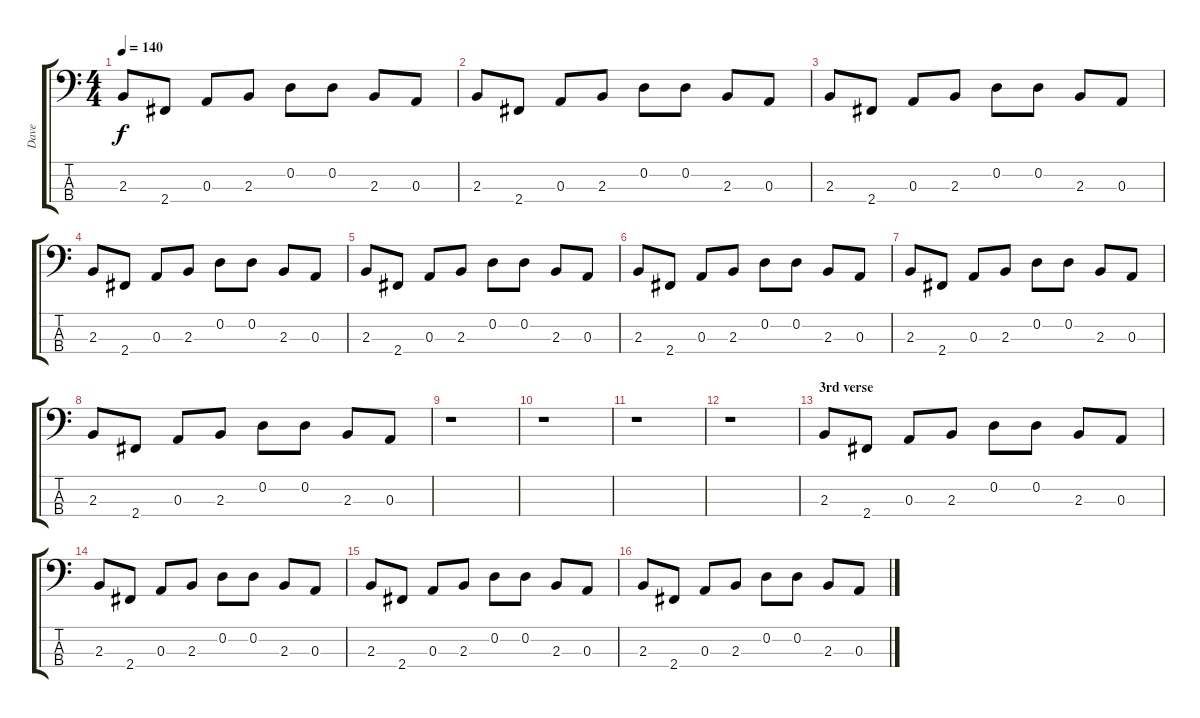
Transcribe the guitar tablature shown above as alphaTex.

\track ("Dave" "Dave") {instrument electricbassfinger}
\staff {score tabs}
\tuning (G2 D2 A1 E1) {hide}
\ts (4 4)
\tempo 140
\clef f4
\ks c
2.3.8{dy f} 2.4.8 0.3.8 2.3.8 0.2.8 0.2.8 2.3.8 0.3.8 |
2.3.8 2.4.8 0.3.8 2.3.8 0.2.8 0.2.8 2.3.8 0.3.8 |
2.3.8 2.4.8 0.3.8 2.3.8 0.2.8 0.2.8 2.3.8 0.3.8 |
2.3.8 2.4.8 0.3.8 2.3.8 0.2.8 0.2.8 2.3.8 0.3.8 |
2.3.8 2.4.8 0.3.8 2.3.8 0.2.8 0.2.8 2.3.8 0.3.8 |
2.3.8 2.4.8 0.3.8 2.3.8 0.2.8 0.2.8 2.3.8 0.3.8 |
2.3.8 2.4.8 0.3.8 2.3.8 0.2.8 0.2.8 2.3.8 0.3.8 |
2.3.8 2.4.8 0.3.8 2.3.8 0.2.8 0.2.8 2.3.8 0.3.8 |
r.1 |
r.1 |
r.1 |
r.1 |
\section ("" "3rd verse")
2.3.8 2.4.8 0.3.8 2.3.8 0.2.8 0.2.8 2.3.8 0.3.8 |
2.3.8 2.4.8 0.3.8 2.3.8 0.2.8 0.2.8 2.3.8 0.3.8 |
2.3.8 2.4.8 0.3.8 2.3.8 0.2.8 0.2.8 2.3.8 0.3.8 |
2.3.8 2.4.8 0.3.8 2.3.8 0.2.8 0.2.8 2.3.8 0.3.8
